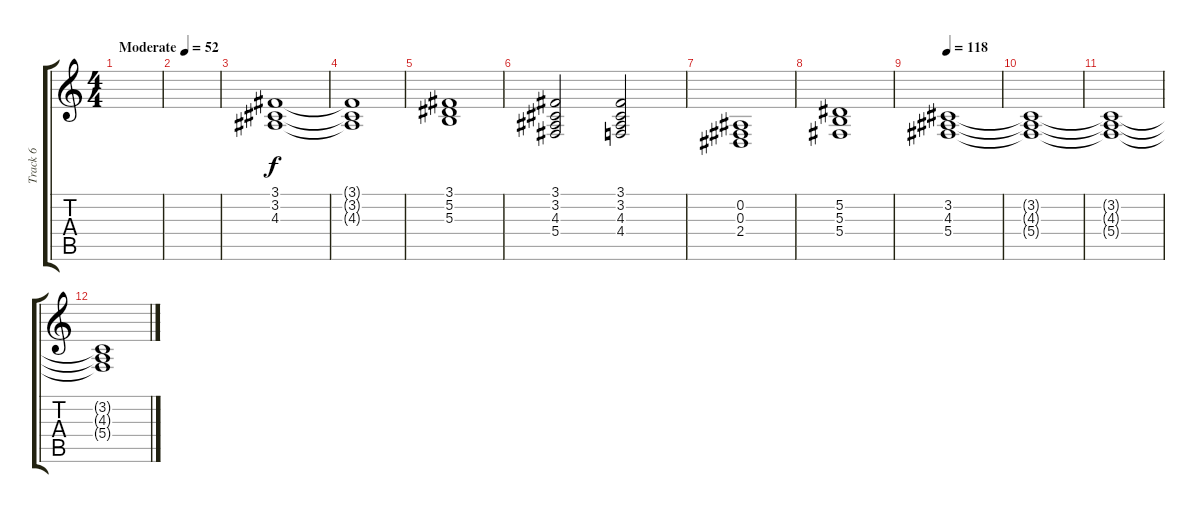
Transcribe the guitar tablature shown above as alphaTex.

\track ("Track 6" "Track 6") {instrument drawbarorgan}
\staff {score tabs}
\tuning (Eb4 Bb3 Gb3 Db3 Ab2 Eb2) {hide}
\ts (4 4)
\tempo (52 "Moderate")
\clef g2
\ks c
|
|
(3.1 3.2 4.3).1 |
(3.1{t} 3.2{t} 4.3{t}).1 |
(3.1 5.2 5.3).1 |
(3.1 3.2 4.3 5.4).2 (3.1 3.2 4.3 4.4).2 |
(0.2 0.3 2.4).1 |
(5.2 5.3 5.4).1 |
\tempo 118
(3.2 4.3 5.4).1 |
(3.2{t} 4.3{t} 5.4{t}).1 |
(3.2{t} 4.3{t} 5.4{t}).1 |
(3.2{t} 4.3{t} 5.4{t}).1
